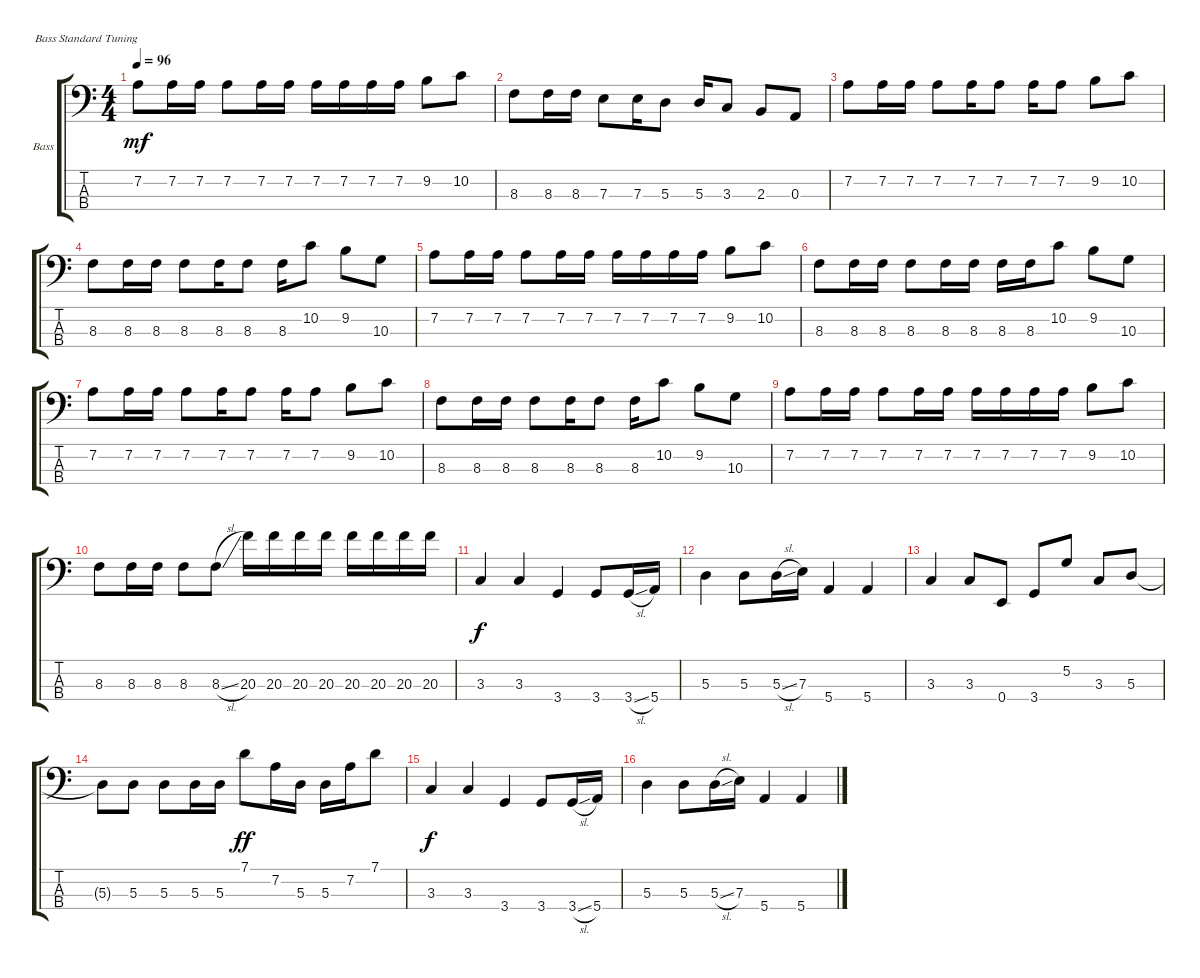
\defaultSystemsLayout 4
\bracketExtendMode groupsimilarinstruments
\firstSystemTrackNameOrientation horizontal
\otherSystemsTrackNameOrientation horizontal
\track ("Bass" "Bass") {instrument electricbassfinger}
\staff {score tabs}
\tuning (G2 D2 A1 E1)
\ts (4 4)
\tempo 96
\clef f4
\ks c
7.2.8{dy mf} 7.2.16 7.2.16 7.2.8 7.2.16 7.2.16 7.2.16 7.2.16 7.2.16 7.2.16 9.2.8 10.2.8 |
8.3.8 8.3.16 8.3.16 7.3.8 7.3.16 5.3.8 5.3.16 3.3.8 2.3.8 0.3.8 |
7.2.8 7.2.16 7.2.16 7.2.8 7.2.16 7.2.8 7.2.16 7.2.8 9.2.8 10.2.8 |
8.3.8 8.3.16 8.3.16 8.3.8 8.3.16 8.3.8 8.3.16 10.2.8 9.2.8 10.3.8 |
7.2.8 7.2.16 7.2.16 7.2.8 7.2.16 7.2.16 7.2.16 7.2.16 7.2.16 7.2.16 9.2.8 10.2.8 |
8.3.8 8.3.16 8.3.16 8.3.8 8.3.16 8.3.16 8.3.16 8.3.16 10.2.8 9.2.8 10.3.8 |
7.2.8 7.2.16 7.2.16 7.2.8 7.2.16 7.2.8 7.2.16 7.2.8 9.2.8 10.2.8 |
8.3.8 8.3.16 8.3.16 8.3.8 8.3.16 8.3.8 8.3.16 10.2.8 9.2.8 10.3.8 |
7.2.8 7.2.16 7.2.16 7.2.8 7.2.16 7.2.16 7.2.16 7.2.16 7.2.16 7.2.16 9.2.8 10.2.8 |
8.3.8 8.3.16 8.3.16 8.3.8 8.3{sl}.8 20.3.16 20.3.16 20.3.16 20.3.16 20.3.16 20.3.16 20.3.16 20.3.16 |
3.3.4{dy f} 3.3.4 3.4.4 3.4.8 3.4{sl}.16 5.4.16 |
5.3.4 5.3.8 5.3{sl}.16 7.3.16 5.4.4 5.4.4 |
3.3.4 3.3.8 0.4.8 3.4.8 5.2.8 3.3.8 5.3.8 |
5.3{t}.8 5.3.8 5.3.8 5.3.16 5.3.16 7.1.8{dy ff} 7.2.16 5.3.16 5.3.16 7.2.16 7.1.8 |
3.3.4{dy f} 3.3.4 3.4.4 3.4.8 3.4{sl}.16 5.4.16 |
5.3.4 5.3.8 5.3{sl}.16 7.3.16 5.4.4 5.4.4
